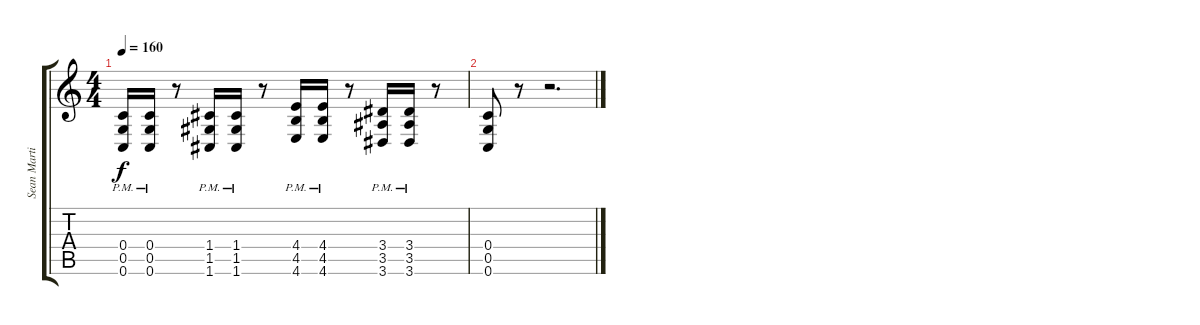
\track ("Sean Martin" "Sean Marti") {instrument distortionguitar}
\staff {score tabs}
\tuning (D4 A3 F3 C3 G2 C2) {hide}
\ts (4 4)
\tempo 160
\clef g2
\ks c
(0.4 0.5 0.6{pm}).16{dy f} (0.4 0.5 0.6{pm}).16 r.8 (1.4 1.5 1.6{pm}).16 (1.4 1.5 1.6{pm}).16 r.8 (4.4 4.5 4.6{pm}).16 (4.4 4.5 4.6{pm}).16 r.8 (3.4 3.5 3.6{pm}).16 (3.4 3.5 3.6{pm}).16 r.8 |
(0.4 0.5 0.6).8 r.8 r.2{d}
